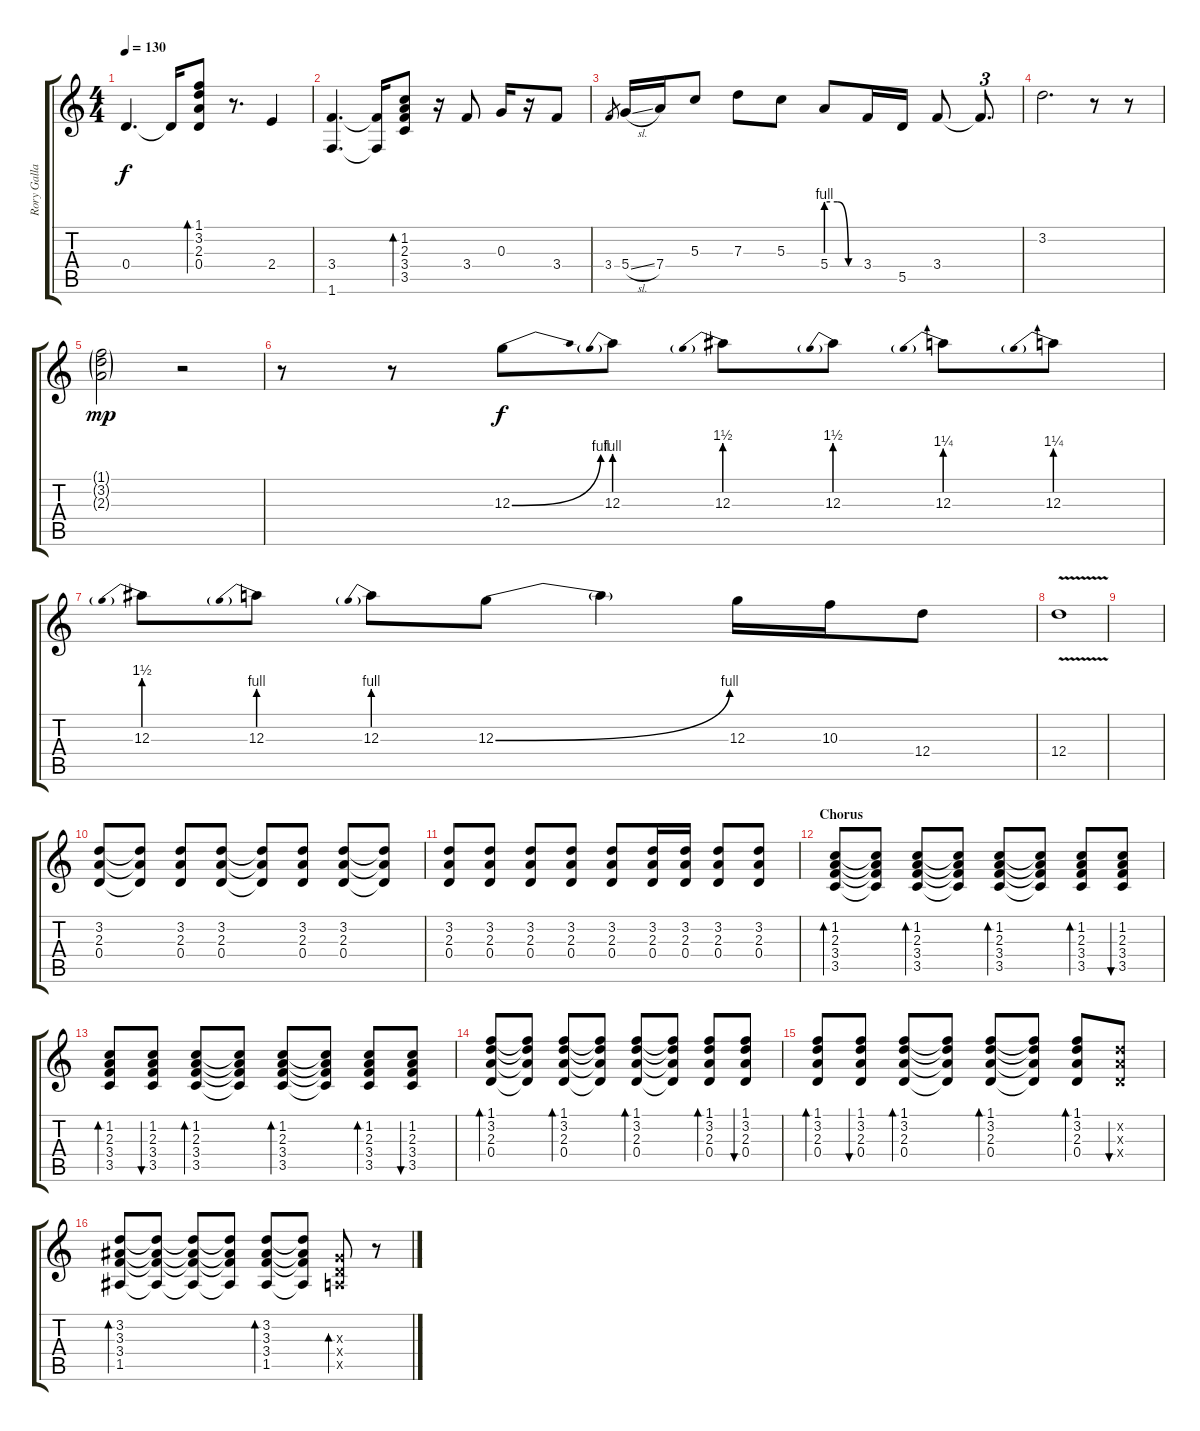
\track ("Rory Gallagher (for sound)" "Rory Galla") {instrument electricguitarjazz}
\staff {score tabs}
\tuning (E4 B3 G3 D3 A2 E2) {hide}
\ts (4 4)
\tempo 130
\clef g2
\ks c
0.4.4{d dy f} 0.4{t}.16 (1.1 3.2 2.3 0.4).8{bd 480} r.8{d} 2.4.4 |
(3.4 1.6).4{d} (3.4{t} 1.6{t}).16 (1.2 2.3 3.4 3.5).8{bd 60} r.16 3.4.8 0.3.16 r.16 3.4.8 |
3.4.8{gr} 5.4{sl}.16 7.4.16 5.3.8 7.3.8 5.3.8 5.4{be (custom 0 4 20 4 40 0 60 0)}.8 3.4.16 5.5.16 3.4.8 3.4{t}.8{d tu (3 2)} |
3.2.2{d} r.8 r.8 |
(1.1{g} 3.2{g} 2.3{g}).2{dy mp} r.2 |
r.8 r.8 12.3{be (bend 0 0 60 4)}.8{dy f} 12.3{be (prebend 0 4 60 4)}.8 12.3{be (prebend 0 6 60 6)}.8 12.3{be (prebend 0 6 60 6)}.8 12.3{be (prebend 0 5 60 5)}.8 12.3{be (prebend 0 5 60 5)}.8 |
12.3{be (prebend 0 6 60 6)}.8 12.3{be (prebend 0 4 60 4)}.8 12.3{be (prebend 0 4 60 4)}.8 12.3{be (bend 0 0 60 4)}.8 12.3{t}.4 12.3.16 10.3.16 12.4.8 |
12.4{v}.1 |
|
(3.2 2.3 0.4).8 (3.2{t} 2.3{t} 0.4{t}).8 (3.2 2.3 0.4).8 (3.2 2.3 0.4).8 (3.2{t} 2.3{t} 0.4{t}).8 (3.2 2.3 0.4).8 (3.2 2.3 0.4).8 (3.2{t} 2.3{t} 0.4{t}).8 |
(3.2 2.3 0.4).8 (3.2 2.3 0.4).8 (3.2 2.3 0.4).8 (3.2 2.3 0.4).8 (3.2 2.3 0.4).8 (3.2 2.3 0.4).16 (3.2 2.3 0.4).16 (3.2 2.3 0.4).8 (3.2 2.3 0.4).8 |
\section ("" "Chorus")
(1.2 2.3 3.4 3.5).8{bd 120} (1.2{t} 2.3{t} 3.4{t} 3.5{t}).8 (1.2 2.3 3.4 3.5).8{bd 120} (1.2{t} 2.3{t} 3.4{t} 3.5{t}).8 (1.2 2.3 3.4 3.5).8{bd 120} (1.2{t} 2.3{t} 3.4{t} 3.5{t}).8 (1.2 2.3 3.4 3.5).8{bd 120} (1.2 2.3 3.4 3.5).8{bu 120} |
(1.2 2.3 3.4 3.5).8{bd 120} (1.2 2.3 3.4 3.5).8{bu 120} (1.2 2.3 3.4 3.5).8{bd 120} (1.2{t} 2.3{t} 3.4{t} 3.5{t}).8 (1.2 2.3 3.4 3.5).8{bd 120} (1.2{t} 2.3{t} 3.4{t} 3.5{t}).8 (1.2 2.3 3.4 3.5).8{bd 120} (1.2 2.3 3.4 3.5).8{bu 120} |
(1.1 3.2 2.3 0.4).8{bd 120} (1.1{t} 3.2{t} 2.3{t} 0.4{t}).8 (1.1 3.2 2.3 0.4).8{bd 120} (1.1{t} 3.2{t} 2.3{t} 0.4{t}).8 (1.1 3.2 2.3 0.4).8{bd 120} (1.1{t} 3.2{t} 2.3{t} 0.4{t}).8 (1.1 3.2 2.3 0.4).8{bd 120} (1.1 3.2 2.3 0.4).8{bu 120} |
(1.1 3.2 2.3 0.4).8{bd 120} (1.1 3.2 2.3 0.4).8{bu 120} (1.1 3.2 2.3 0.4).8{bd 120} (1.1{t} 3.2{t} 2.3{t} 0.4{t}).8 (1.1 3.2 2.3 0.4).8{bd 120} (1.1{t} 3.2{t} 2.3{t} 0.4{t}).8 (1.1 3.2 2.3 0.4).8{bd 120} (3.2{x} 2.3{x} 0.4{x}).8{bu 120} |
(3.2 3.3 3.4 1.5).8{bd 120} (3.2{t} 3.3{t} 3.4{t} 1.5{t}).8 (3.2{t} 3.3{t} 3.4{t} 1.5{t}).8 (3.2{t} 3.3{t} 3.4{t} 1.5{t}).8 (3.2 3.3 3.4 1.5).8{bd 120} (3.2{t} 3.3{t} 3.4{t} 1.5{t}).8 (0.3{x} 0.4{x} 0.5{x}).8{bd 120} r.8
